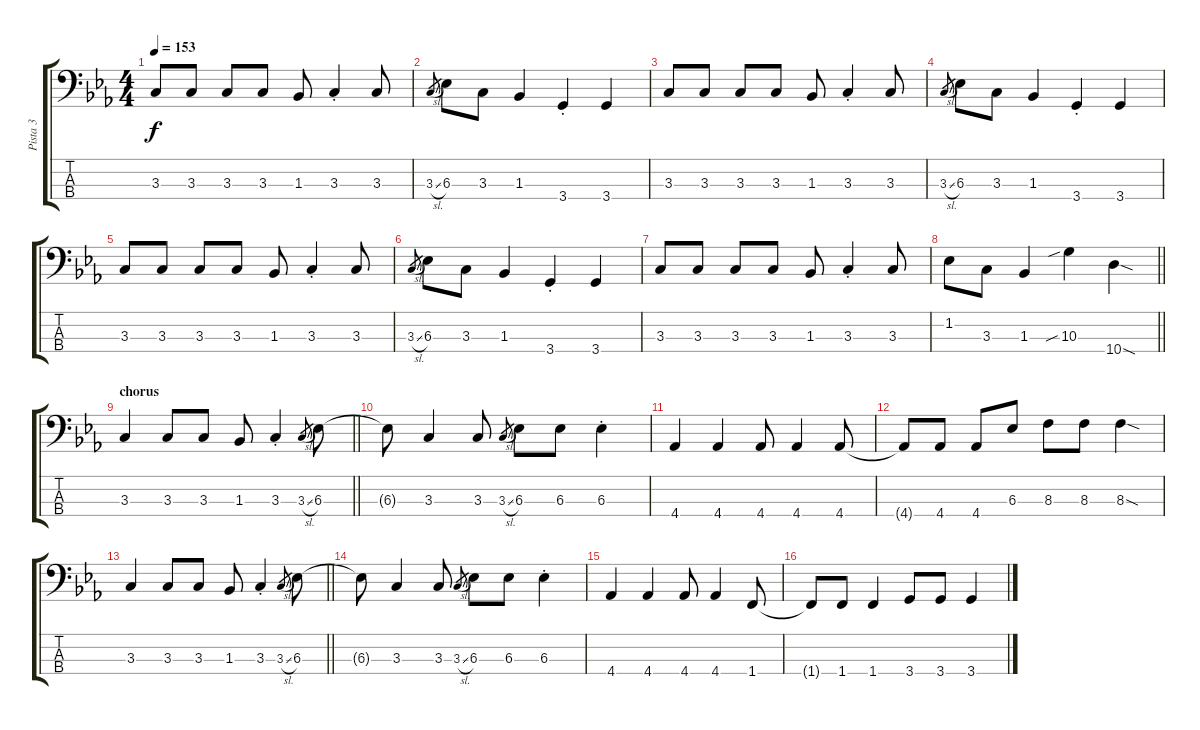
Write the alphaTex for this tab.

\track ("Pista 3" "Pista 3") {instrument electricbassfinger}
\staff {score tabs}
\tuning (G2 D2 A1 E1) {hide}
\ts (4 4)
\tempo 153
\clef f4
\ks eb
3.3.8{dy f} 3.3.8 3.3.8 3.3.8 1.3.8 3.3{st}.4 3.3.8 |
3.3{sl}.8{gr} 6.3.8 3.3.8 1.3.4 3.4{st}.4 3.4.4 |
3.3.8 3.3.8 3.3.8 3.3.8 1.3.8 3.3{st}.4 3.3.8 |
3.3{sl}.8{gr} 6.3.8 3.3.8 1.3.4 3.4{st}.4 3.4.4 |
3.3.8 3.3.8 3.3.8 3.3.8 1.3.8 3.3{st}.4 3.3.8 |
3.3{sl}.8{gr} 6.3.8 3.3.8 1.3.4 3.4{st}.4 3.4.4 |
3.3.8 3.3.8 3.3.8 3.3.8 1.3.8 3.3{st}.4 3.3.8 |
\barLineRight lightlight
1.2.8 3.3.8 1.3.4 10.3{sib}.4 10.4{sod}.4 |
\section ("" "chorus")
\barLineRight lightlight
3.3.4 3.3.8 3.3.8 1.3.8 3.3{st}.4 3.3{sl}.8{gr} 6.3.8 |
6.3{t}.8 3.3.4 3.3.8 3.3{sl}.8{gr} 6.3.8 6.3.8 6.3{st}.4 |
4.4.4 4.4.4 4.4.8 4.4.4 4.4.8 |
4.4{t}.8 4.4.8 4.4.8 6.3.8 8.3.8 8.3.8 8.3{sod}.4 |
\barLineRight lightlight
3.3.4 3.3.8 3.3.8 1.3.8 3.3{st}.4 3.3{sl}.8{gr} 6.3.8 |
6.3{t}.8 3.3.4 3.3.8 3.3{sl}.8{gr} 6.3.8 6.3.8 6.3{st}.4 |
4.4.4 4.4.4 4.4.8 4.4.4 1.4.8 |
1.4{t}.8 1.4.8 1.4.4 3.4.8 3.4.8 3.4.4
